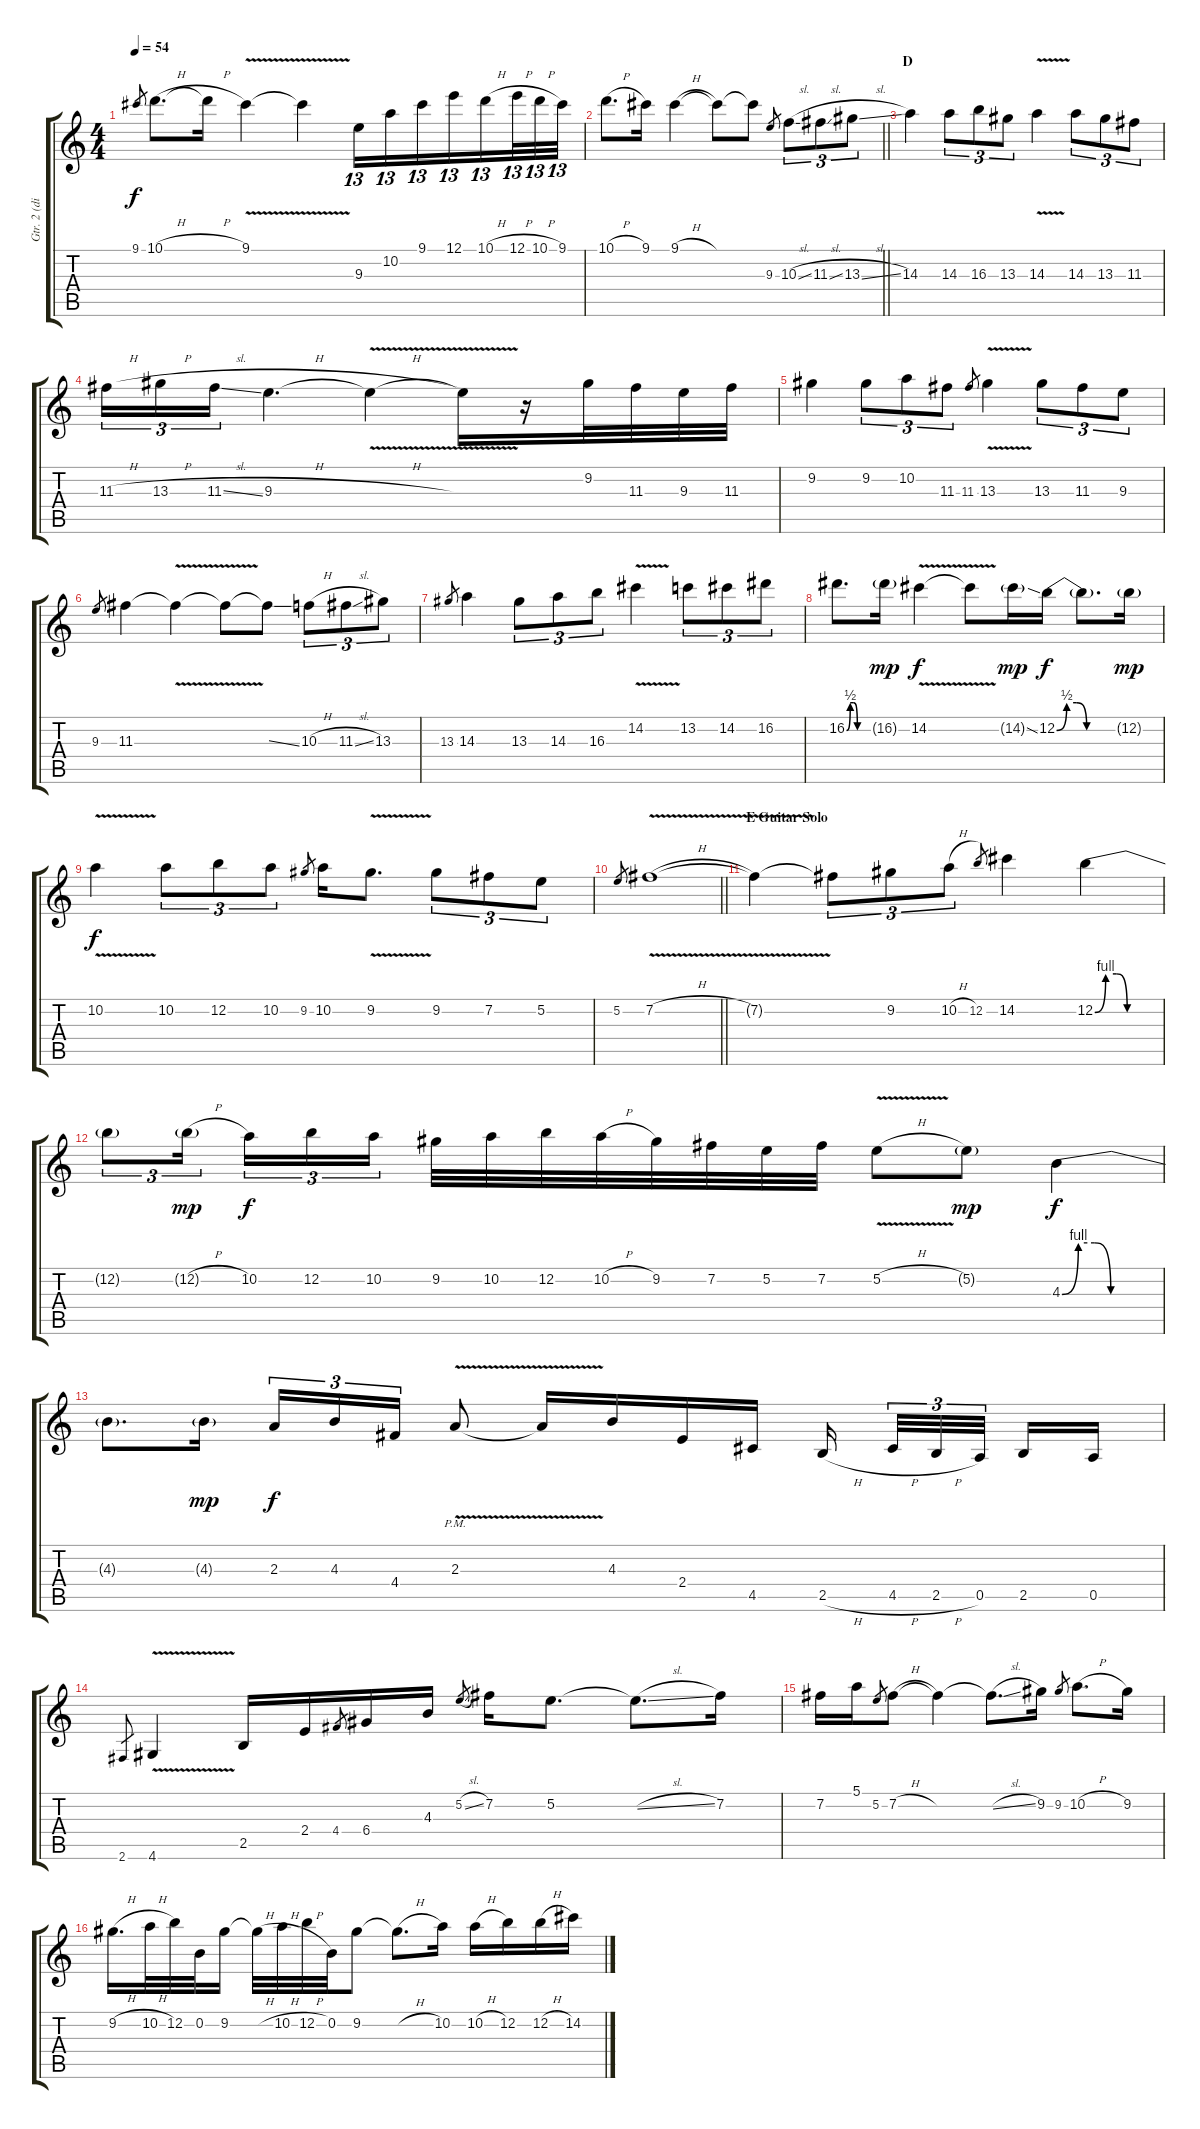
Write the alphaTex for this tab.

\track ("Gtr. 2 (distr.)" "Gtr. 2 (di") {instrument distortionguitar}
\staff {score tabs}
\tuning (E4 B3 G3 D3 A2 E2) {hide}
\ts (4 4)
\tempo 54
\clef g2
\ks c
9.1.8{gr dy f} 10.1{h}.8{d} 10.1{h t}.16 9.1{v}.4 9.1{t}.4 9.3.16{tu (13 8)} 10.2.16{tu (13 8)} 9.1.16{tu (13 8)} 12.1.16{tu (13 8)} 10.1{h}.16{tu (13 8)} 12.1{h}.32{tu (13 8)} 10.1{h}.32{tu (13 8)} 9.1.32{tu (13 8)} |
\barLineRight lightlight
10.1{h}.8{d} 9.1.16 9.1{h}.4 9.1{t}.8 9.1{t}.8 9.3.8{gr} 10.3{sl}.8{tu (3 2)} 11.3{sl}.8{tu (3 2)} 13.3{sl}.8{tu (3 2)} |
\section ("" "D")
14.3.4 14.3.8{tu (3 2)} 16.3.8{tu (3 2)} 13.3.8{tu (3 2)} 14.3{v}.4 14.3.8{tu (3 2)} 13.3.8{tu (3 2)} 11.3.8{tu (3 2)} |
11.3{h}.16{tu (3 2)} 13.3{h}.16{tu (3 2)} 11.3{sl}.16{tu (3 2)} 9.3{h}.4{d} 9.3{v h t}.4 9.3{t}.16 r.16 9.2.32 11.3.32 9.3.32 11.3.32 |
9.2.4 9.2.8{tu (3 2)} 10.2.8{tu (3 2)} 11.3.8{tu (3 2)} 11.3.8{gr} 13.3{v}.4 13.3.8{tu (3 2)} 11.3.8{tu (3 2)} 9.3.8{tu (3 2)} |
9.3.8{gr} 11.3.4 11.3{v t}.4 11.3{t}.8 11.3{ss t}.8 10.3{h}.8{tu (3 2)} 11.3{sl}.8{tu (3 2)} 13.3.8{tu (3 2)} |
13.3.8{gr} 14.3.4 13.3.8{tu (3 2)} 14.3.8{tu (3 2) beam merge} 16.3.8{tu (3 2)} 14.2{v}.4 13.2.8{tu (3 2)} 14.2.8{tu (3 2)} 16.2.8{tu (3 2)} |
16.2{be (custom 0 0 10 2 20 2 30 0 60 0)}.8{d} 16.2{g}.16{dy mp} 14.2{v}.4{dy f} 14.2{t}.8 14.2{ss g}.16{dy mp} 12.2{be (custom 0 0 10 2 20 2 30 0 60 0)}.16{dy f} 12.2{t}.8{d} 12.2{g}.16{dy mp} |
10.2{v}.4{dy f} 10.2.8{tu (3 2)} 12.2.8{tu (3 2)} 10.2.8{tu (3 2)} 9.2.8{gr} 10.2.16 9.2{v}.8{d} 9.2.8{tu (3 2)} 7.2.8{tu (3 2)} 5.2.8{tu (3 2)} |
\barLineRight lightlight
5.2.8{gr} 7.2{v h}.1 |
\section ("" "E Guitar Solo")
7.2{t}.4 7.2{t}.8{tu (3 2)} 9.2.8{tu (3 2)} 10.2{h}.8{tu (3 2)} 12.2.8{gr} 14.2.4 12.2{be (custom 0 0 10 4 20 4 30 0 60 0)}.4 |
12.2{t}.8{tu (3 2)} 12.2{h g}.16{tu (3 2) dy mp beam splitsecondary} 10.2.16{tu (3 2) dy f} 12.2.16{tu (3 2)} 10.2.16{tu (3 2)} 9.2.32 10.2.32 12.2.32 10.2{h}.32 9.2.32 7.2.32 5.2.32 7.2.32 5.2{v h}.8 5.2{g}.8{dy mp} 4.3{be (custom 0 0 10 4 20 4 30 0 60 0)}.4{dy f} |
4.3{t}.8{d} 4.3{g}.16{dy mp} 2.3.16{tu (3 2) dy f} 4.3.16{tu (3 2)} 4.4.16{tu (3 2)} 2.3{v pm}.8 2.3{t}.16 4.3.16 2.4.16 4.5.16 2.5{h}.16{beam splitsecondary} 4.5{h}.32{tu (3 2)} 2.5{h}.32{tu (3 2)} 0.5.32{tu (3 2) beam splitsecondary} 2.5.16 0.5.16 |
2.6.8{gr} 4.6{v}.4 2.5.16 2.4.16 4.4.8{gr} 6.4.16 4.3.16 5.2{sl}.8{gr} 7.2.16 5.2.8{d} 5.2{sl t}.8{d} 7.2.16 |
7.2.16 5.1.16 5.2.8{gr} 7.2{h}.8 7.2{t}.4 7.2{sl t}.8{d} 9.2.16 9.2.8{gr} 10.2{h}.8{d} 9.2.16 |
9.2{h}.16{d} 10.2{h}.32 12.2.32 0.2.32 9.2.16 9.2{h t}.32 10.2{h}.32 12.2{h}.32 0.2.32 9.2.8 9.2{h t}.8{d} 10.2.16 10.2{h}.16 12.2.16 12.2{h}.16 14.2.16
